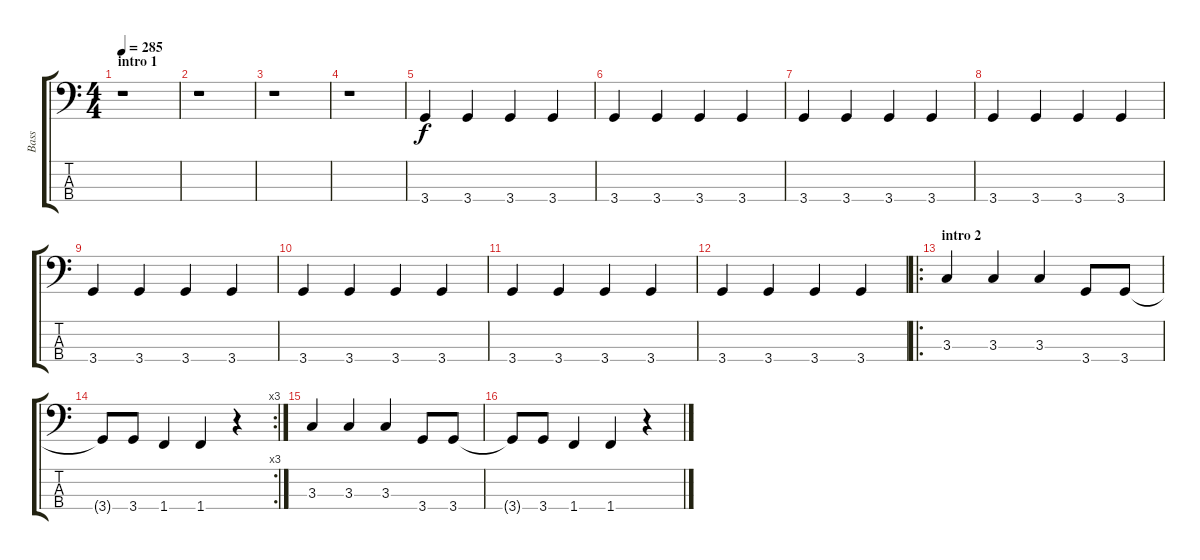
\track ("Bass" "Bass") {instrument electricbasspick}
\staff {score tabs}
\tuning (G2 D2 A1 E1) {hide}
\ts (4 4)
\section ("" "intro 1")
\tempo 285
\clef f4
\ks c
r.1{dy f volume 12 instrument electricbasspick} |
r.1 |
r.1 |
r.1 |
3.4.4{volume 16} 3.4.4 3.4.4 3.4.4 |
3.4.4 3.4.4 3.4.4 3.4.4 |
3.4.4 3.4.4 3.4.4 3.4.4 |
3.4.4 3.4.4 3.4.4 3.4.4 |
3.4.4 3.4.4 3.4.4 3.4.4 |
3.4.4 3.4.4 3.4.4 3.4.4 |
3.4.4 3.4.4 3.4.4 3.4.4 |
3.4.4 3.4.4 3.4.4 3.4.4 |
\ro
\section ("" "intro 2")
3.3.4 3.3.4 3.3.4 3.4.8 3.4.8 |
\rc 3
3.4{t}.8 3.4.8 1.4.4 1.4.4 r.4 |
3.3.4 3.3.4 3.3.4 3.4.8 3.4.8 |
3.4{t}.8 3.4.8 1.4.4 1.4.4 r.4
